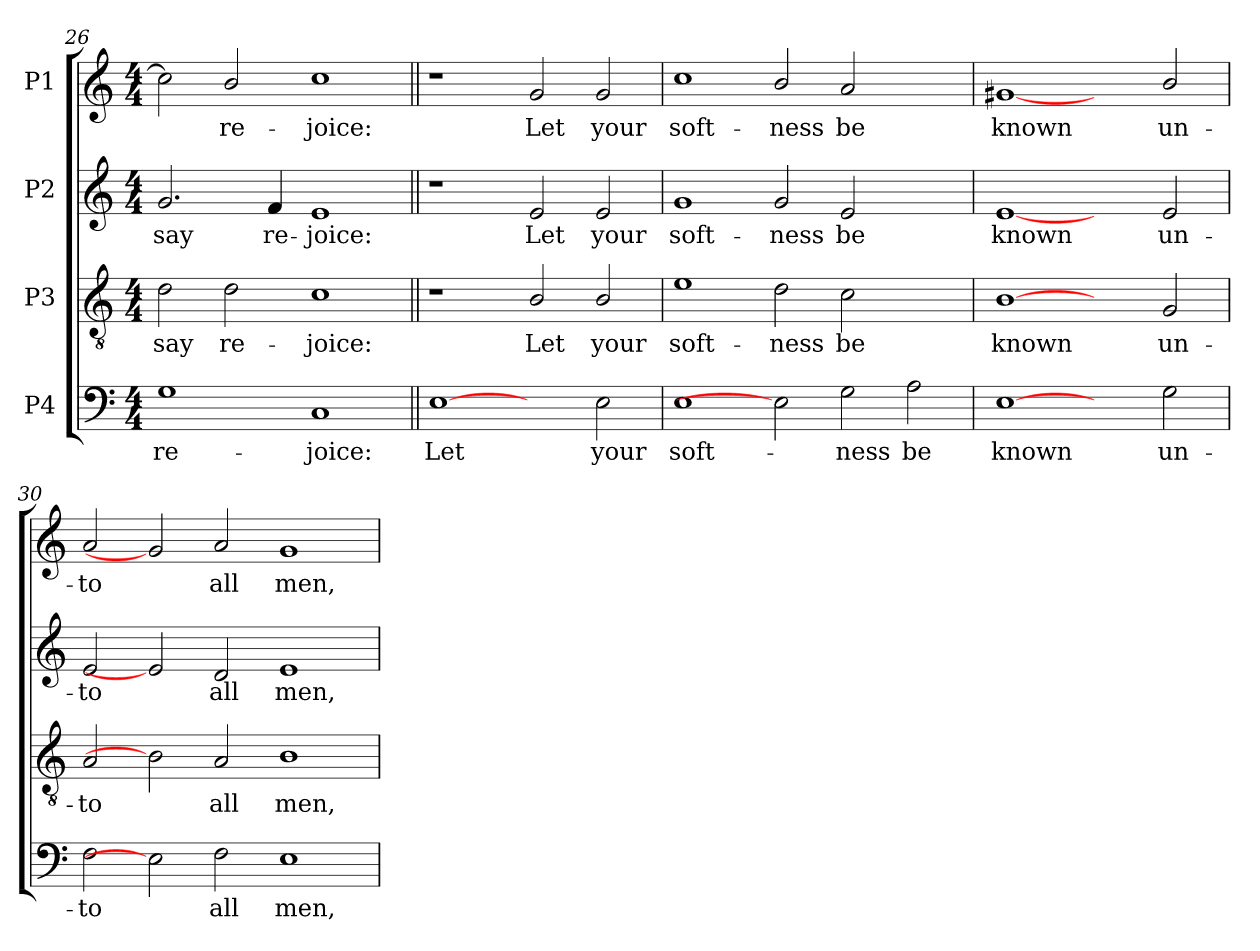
**kern	**text	**kern	**text	**kern	**text	**kern	**text
*part4	*part4	*part3	*part3	*part2	*part2	*part1	*part1
*staff4	*staff4	*staff3	*staff3	*staff2	*staff2	*staff1	*staff1
*I"P4	*	*I"P3	*	*I"P2	*	*I"P1	*
*clefF4	*	*clefGv2	*	*clefG2	*	*clefG2	*
*	*	*ITrd7c12	*	*	*	*	*
*k[]	*	*k[]	*	*k[]	*	*k[]	*
*C:	*	*C:	*	*C:	*	*C:	*
*M4/4	*	*M4/4	*	*M4/4	*	*M4/4	*
=26	=26	=26	=26	=26	=26	=26	=26
!	!LO:LY:b:color=#000000	!	!	!	!	!	!
!	!	!	!LO:LY:b:color=#000000	!	!	!	!
!	!	!	!	!	!LO:LY:b:color=#000000	!	!
1Gi	re-	2Di\	say	2.gi/	say	2cci\]	.
!	!	!	!LO:LY:b:color=#000000	!	!	!	!
!	!	!	!	!	!	!	!LO:LY:b:color=#000000
.	.	2Di\	re-	.	.	2bi/	re-
!	!	!	!	!	!LO:LY:b:color=#000000	!	!
.	.	.	.	4fi/	re-	.	.
!	!LO:LY:b:color=#000000	!	!	!	!	!	!
!	!	!	!LO:LY:b:color=#000000	!	!	!	!
!	!	!	!	!	!LO:LY:b:color=#000000	!	!
!	!	!	!	!	!	!	!LO:LY:b:color=#000000
1Ci	-joice:	1Ci	-joice:	1ei	-joice:	1cci	-joice:
!!LO:LB:g=z
=27||	=27||	=27||	=27||	=27||	=27||	=27||	=27||
!	!LO:LY:b:color=#000000	!	!	!	!	!	!
[1Ei	Let	1r	.	1r	.	1r	.
!	!	!	!LO:LY:b:color=#000000	!	!	!	!
!	!	!	!	!	!LO:LY:b:color=#000000	!	!
!	!	!	!	!	!	!	!LO:LY:b:color=#000000
2ryy	.	2BBi/	Let	2ei/	Let	2gi/	Let
!	!LO:LY:b:color=#000000	!	!	!	!	!	!
!	!	!	!LO:LY:b:color=#000000	!	!	!	!
!	!	!	!	!	!LO:LY:b:color=#000000	!	!
!	!	!	!	!	!	!	!LO:LY:b:color=#000000
2Ei\	your	2BBi/	your	2ei/	your	2gi/	your
=28	=28	=28	=28	=28	=28	=28	=28
!	!LO:LY:b:color=#000000	!	!	!	!	!	!
!	!	!	!LO:LY:b:color=#000000	!	!	!	!
!	!	!	!	!	!LO:LY:b:color=#000000	!	!
!	!	!	!	!	!	!	!LO:LY:b:color=#000000
1Ei	soft-	1Ei	soft-	1gi	soft-	1cci	soft-
!	!	!	!LO:LY:b:color=#000000	!	!	!	!
!	!	!	!	!	!LO:LY:b:color=#000000	!	!
!	!	!	!	!	!	!	!LO:LY:b:color=#000000
2Ei]	.	2Di\	-ness	2gi/	-ness	2bi/	-ness
!	!LO:LY:b:color=#000000	!	!	!	!	!	!
!	!	!	!LO:LY:b:color=#000000	!	!	!	!
!	!	!	!	!	!LO:LY:b:color=#000000	!	!
!	!	!	!	!	!	!	!LO:LY:b:color=#000000
2Gi\	-ness	2Ci\	be	2ei/	be	2ai/	be
!	!LO:LY:b:color=#000000	!	!	!	!	!	!
2Ai\	be	2ryy	.	2ryy	.	2ryy	.
=29	=29	=29	=29	=29	=29	=29	=29
!	!LO:LY:b:color=#000000	!	!	!	!	!	!
!	!	!	!LO:LY:b:color=#000000	!	!	!	!
!	!	!	!	!	!LO:LY:b:color=#000000	!	!
!	!	!	!	!	!	!	!LO:LY:b:color=#000000
[1Ei	known	[1BBi	known	[1ei	known	[1g#Xi	known
2ryy	.	2ryy	.	2ryy	.	2ryy	.
!	!LO:LY:b:color=#000000	!	!	!	!	!	!
!	!	!	!LO:LY:b:color=#000000	!	!	!	!
!	!	!	!	!	!LO:LY:b:color=#000000	!	!
!	!	!	!	!	!	!	!LO:LY:b:color=#000000
2Gi\	un-	2GGi/	un-	2ei/	un-	2bi/	un-
=30	=30	=30	=30	=30	=30	=30	=30
!	!LO:LY:b:color=#000000	!	!	!	!	!	!
!	!	!	!LO:LY:b:color=#000000	!	!	!	!
!	!	!	!	!	!LO:LY:b:color=#000000	!	!
!	!	!	!	!	!	!	!LO:LY:b:color=#000000
2Fi\	-to	2AAi/	-to	2ei/	-to	2ai/	-to
2Ei]	.	2BBi]	.	2ei]	.	2g#i]	.
!	!LO:LY:b:color=#000000	!	!	!	!	!	!
!	!	!	!LO:LY:b:color=#000000	!	!	!	!
!	!	!	!	!	!LO:LY:b:color=#000000	!	!
!	!	!	!	!	!	!	!LO:LY:b:color=#000000
2Fi\	all	2AAi/	all	2di/	all	2ai/	all
!	!LO:LY:b:color=#000000	!	!	!	!	!	!
!	!	!	!LO:LY:b:color=#000000	!	!	!	!
!	!	!	!	!	!LO:LY:b:color=#000000	!	!
!	!	!	!	!	!	!	!LO:LY:b:color=#000000
1Ei	men,	1BBi	men,	1ei	men,	1gi	men,
=	=	=	=	=	=	=	=
*-	*-	*-	*-	*-	*-	*-	*-
